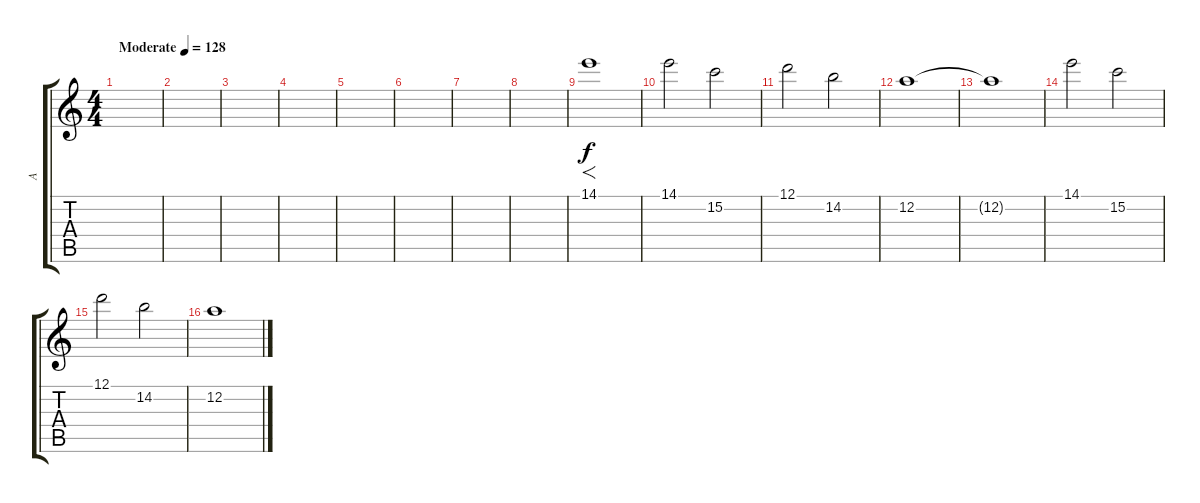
\track ("A" "A") {instrument overdrivenguitar}
\staff {score tabs}
\tuning (D4 A3 F3 C3 G2 C2) {hide}
\ts (4 4)
\tempo (128 "Moderate")
\clef g2
\ks c
|
|
|
|
|
|
|
|
14.1.1{f} |
14.1.2 15.2.2 |
12.1.2 14.2.2 |
12.2.1 |
12.2{t}.1 |
14.1.2 15.2.2 |
12.1.2 14.2.2 |
12.2.1
